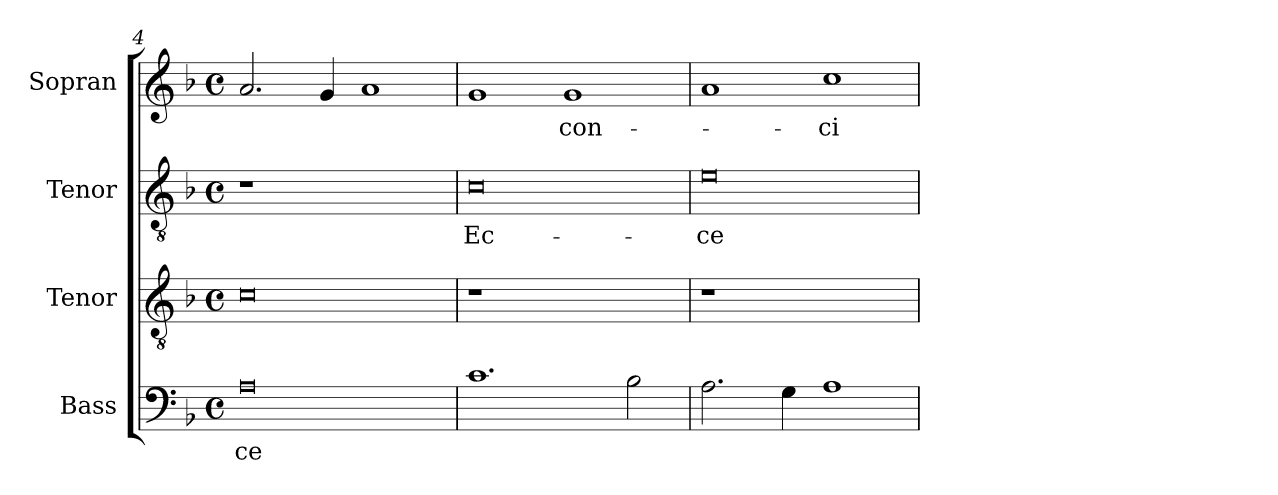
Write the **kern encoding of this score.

**kern	**text	**kern	**kern	**text	**kern	**text
*part4	*part4	*part3	*part2	*part2	*part1	*part1
*staff4	*staff4	*staff3	*staff2	*staff2	*staff1	*staff1
*I"Bass	*	*I"Tenor	*I"Tenor	*	*I"Sopran	*
*	*	*I'Tenor	*	*	*	*
*clefF4	*	*clefGv2	*clefGv2	*	*clefG2	*
*	*	*ITrd7c12	*ITrd7c12	*	*	*
*k[b-]	*	*k[b-]	*k[b-]	*	*k[b-]	*
*F:	*	*F:	*F:	*	*F:	*
*M4/4	*	*M4/4	*M4/4	*	*M4/4	*
*met(c)	*	*met(c)	*met(c)	*	*met(c)	*
=4	=4	=4	=4	=4	=4	=4
!	!LO:LY:b:color=#000000	!	!LO:N:vis=1	!	!	!
0Ai	-ce	0Ci	1r	.	2.ai/	.
.	.	.	.	.	4gi/	.
.	.	.	1ryy	.	1ai	.
=5	=5	=5	=5	=5	=5	=5
!	!	!LO:N:vis=1	!	!	!	!
!	!	!	!	!LO:LY:b:color=#000000	!	!
1.ci	.	1r	0Ci	Ec-	1gi	.
!	!	!	!	!	!	!LO:LY:b:color=#000000
.	.	1ryy	.	.	1gi	con-
2B-i\	.	.	.	.	.	.
=6	=6	=6	=6	=6	=6	=6
!	!	!LO:N:vis=1	!	!	!	!
!	!	!	!	!LO:LY:b:color=#000000	!	!
2.Ai\	.	1r	0Ei	-ce	1ai	.
4Gi\	.	.	.	.	.	.
!	!	!	!	!	!	!LO:LY:b:color=#000000
1Ai	.	1ryy	.	.	1cci	-ci-
=	=	=	=	=	=	=
*-	*-	*-	*-	*-	*-	*-
